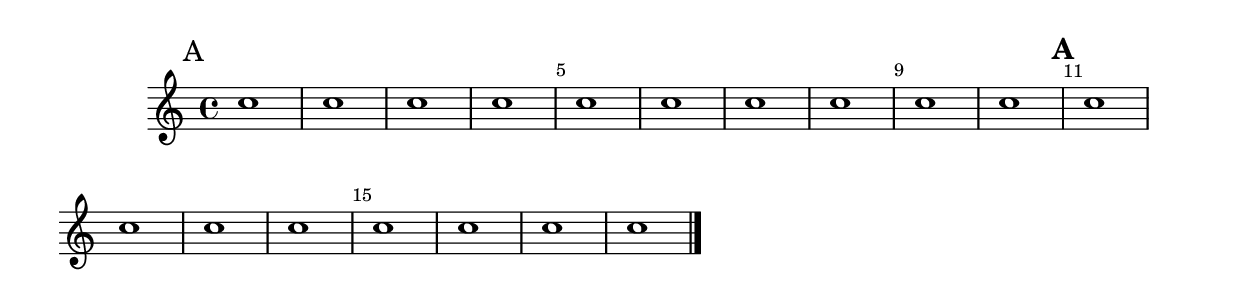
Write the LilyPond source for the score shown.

%%  Do not edit this file; it is auto-generated from LSR!
\version "2.11.15"

\header { texidoc = "
If you would like the bar numbers to appear at regular intervals, but
not starting from measure zero, you can use a context function,
@code{set-bar-number-visibility}, to set automatically
@code{barNumberVisibility}, so that the bar numbers appear at regular
intervals, starting from the measure in which 
@code{set-bar-number-visibility} is set using @code{\applycontext}.


" }

resetBarnum = \context Score \applyContext
  #(set-bar-number-visibility 4)
\score {
    <<
         \transpose c c'' {
	    \override Score.BarNumber  #'break-visibility =#end-of-line-invisible
	    \override Score.RehearsalMark  #'padding = #2.5
	    \mark "A" \resetBarnum
	    \repeat unfold 10 c1
	    \mark \default \resetBarnum
	    \repeat unfold 8 c
            \bar "|."
        }
    >>
\layout{ragged-right = ##t}
}

